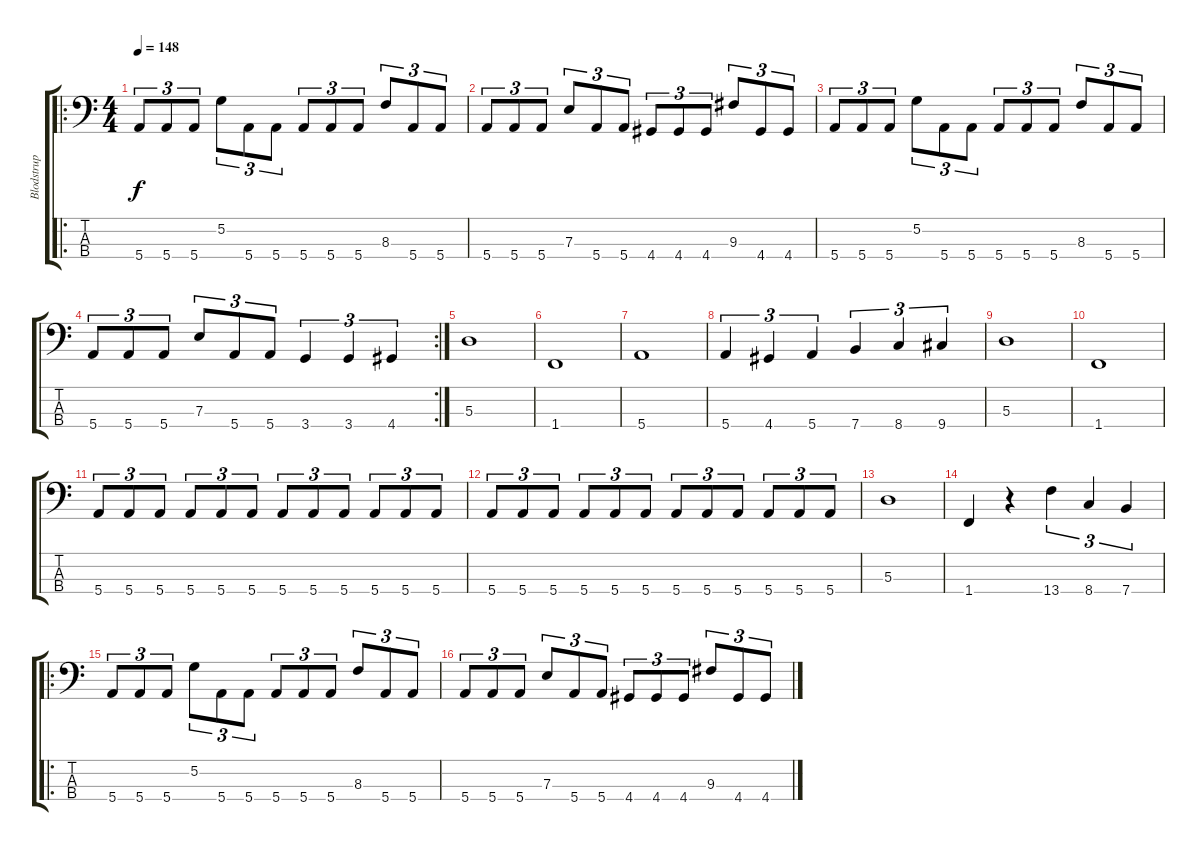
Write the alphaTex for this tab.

\track ("Blodstrup ( Bass )" "Blodstrup ") {instrument electricbassfinger}
\staff {score tabs}
\tuning (G2 D2 A1 E1) {hide}
\ro
\ts (4 4)
\tempo 148
\clef f4
\ks c
5.4.8{tu (3 2) dy f} 5.4.8{tu (3 2)} 5.4.8{tu (3 2)} 5.2.8{tu (3 2)} 5.4.8{tu (3 2)} 5.4.8{tu (3 2)} 5.4.8{tu (3 2)} 5.4.8{tu (3 2)} 5.4.8{tu (3 2)} 8.3.8{tu (3 2)} 5.4.8{tu (3 2)} 5.4.8{tu (3 2)} |
5.4.8{tu (3 2)} 5.4.8{tu (3 2)} 5.4.8{tu (3 2)} 7.3.8{tu (3 2)} 5.4.8{tu (3 2)} 5.4.8{tu (3 2)} 4.4.8{tu (3 2)} 4.4.8{tu (3 2)} 4.4.8{tu (3 2)} 9.3.8{tu (3 2)} 4.4.8{tu (3 2)} 4.4.8{tu (3 2)} |
5.4.8{tu (3 2)} 5.4.8{tu (3 2)} 5.4.8{tu (3 2)} 5.2.8{tu (3 2)} 5.4.8{tu (3 2)} 5.4.8{tu (3 2)} 5.4.8{tu (3 2)} 5.4.8{tu (3 2)} 5.4.8{tu (3 2)} 8.3.8{tu (3 2)} 5.4.8{tu (3 2)} 5.4.8{tu (3 2)} |
\rc 2
5.4.8{tu (3 2)} 5.4.8{tu (3 2)} 5.4.8{tu (3 2)} 7.3.8{tu (3 2)} 5.4.8{tu (3 2)} 5.4.8{tu (3 2)} 3.4.4{tu (3 2)} 3.4.4{tu (3 2)} 4.4.4{tu (3 2)} |
5.3.1 |
1.4.1 |
5.4.1 |
5.4.4{tu (3 2)} 4.4.4{tu (3 2)} 5.4.4{tu (3 2)} 7.4.4{tu (3 2)} 8.4.4{tu (3 2)} 9.4.4{tu (3 2)} |
5.3.1 |
1.4.1 |
5.4.8{tu (3 2)} 5.4.8{tu (3 2)} 5.4.8{tu (3 2)} 5.4.8{tu (3 2)} 5.4.8{tu (3 2)} 5.4.8{tu (3 2)} 5.4.8{tu (3 2)} 5.4.8{tu (3 2)} 5.4.8{tu (3 2)} 5.4.8{tu (3 2)} 5.4.8{tu (3 2)} 5.4.8{tu (3 2)} |
5.4.8{tu (3 2)} 5.4.8{tu (3 2)} 5.4.8{tu (3 2)} 5.4.8{tu (3 2)} 5.4.8{tu (3 2)} 5.4.8{tu (3 2)} 5.4.8{tu (3 2)} 5.4.8{tu (3 2)} 5.4.8{tu (3 2)} 5.4.8{tu (3 2)} 5.4.8{tu (3 2)} 5.4.8{tu (3 2)} |
5.3.1 |
1.4.4 r.4 13.4.4{tu (3 2)} 8.4.4{tu (3 2)} 7.4.4{tu (3 2)} |
\ro
5.4.8{tu (3 2)} 5.4.8{tu (3 2)} 5.4.8{tu (3 2)} 5.2.8{tu (3 2)} 5.4.8{tu (3 2)} 5.4.8{tu (3 2)} 5.4.8{tu (3 2)} 5.4.8{tu (3 2)} 5.4.8{tu (3 2)} 8.3.8{tu (3 2)} 5.4.8{tu (3 2)} 5.4.8{tu (3 2)} |
5.4.8{tu (3 2)} 5.4.8{tu (3 2)} 5.4.8{tu (3 2)} 7.3.8{tu (3 2)} 5.4.8{tu (3 2)} 5.4.8{tu (3 2)} 4.4.8{tu (3 2)} 4.4.8{tu (3 2)} 4.4.8{tu (3 2)} 9.3.8{tu (3 2)} 4.4.8{tu (3 2)} 4.4.8{tu (3 2)}
